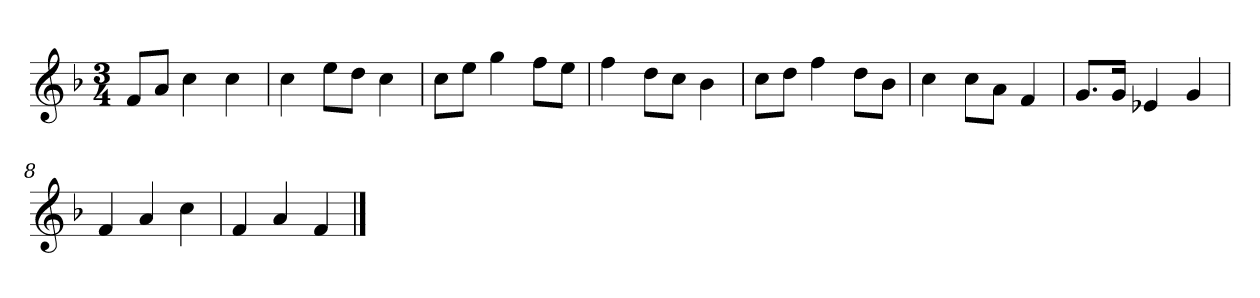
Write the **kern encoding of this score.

**kern
*part1
*staff1
*clefG2
*k[b-]
*F:
*M3/4
=
8f/L
8a/J
4cc
4cc
=2
4cc
8ee\L
8dd\J
4cc
=3
8cc\L
8ee\J
4gg
8ff\L
8ee\J
=4
4ff
8dd\L
8cc\J
4b-
=5y
8cc\L
8dd\J
4ff
8dd\L
8b-\J
=6
4cc
8cc\L
8a\J
4f
=7
8.g/L
16g/Jk
4e-X
4g
=8
4f
4a
4cc
=9y
4f
4a
4f
==
*-
